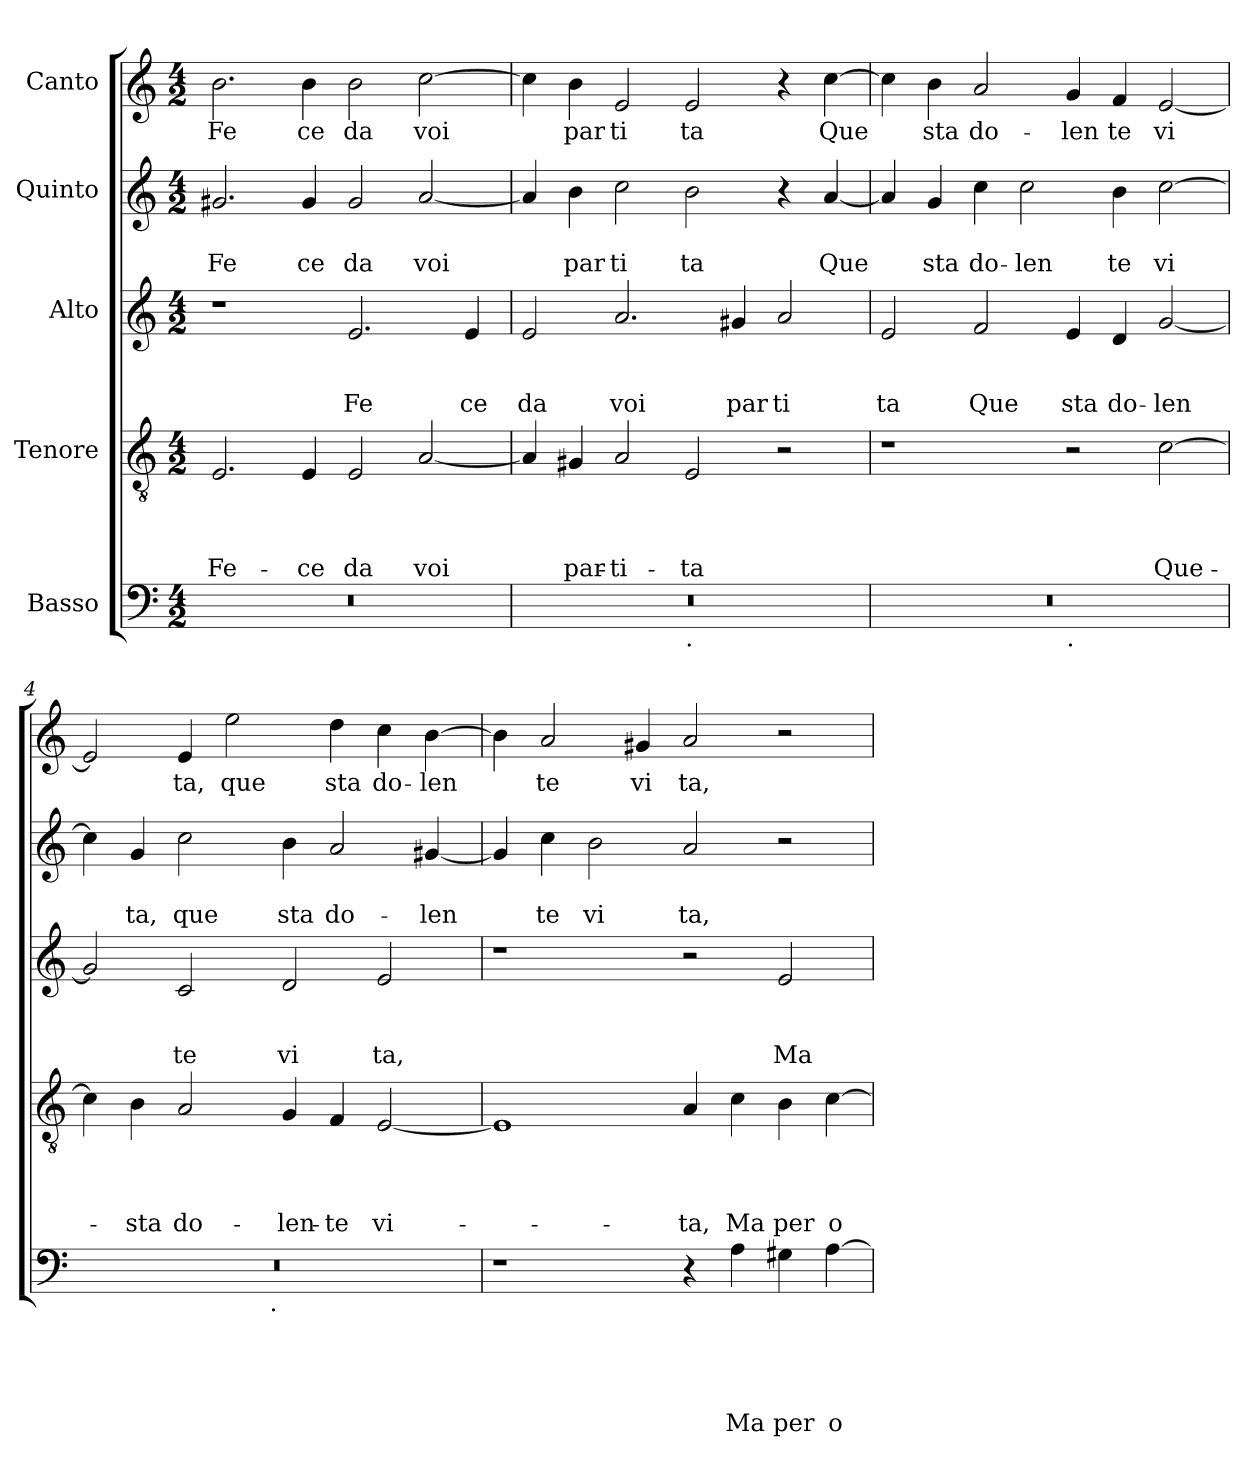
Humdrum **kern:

**kern	**text	**text	**text	**text	**text	**kern	**text	**text	**text	**text	**kern	**text	**text	**text	**kern	**text	**text	**kern	**text
*part5	*part5	*part5	*part5	*part5	*part5	*part4	*part4	*part4	*part4	*part4	*part3	*part3	*part3	*part3	*part2	*part2	*part2	*part1	*part1
*staff5	*staff5	*staff5	*staff5	*staff5	*staff5	*staff4	*staff4	*staff4	*staff4	*staff4	*staff3	*staff3	*staff3	*staff3	*staff2	*staff2	*staff2	*staff1	*staff1
*I"Basso	*	*	*	*	*	*I"Tenore	*	*	*	*	*I"Alto	*	*	*	*I"Quinto	*	*	*I"Canto	*
*clefF4	*	*	*	*	*	*clefGv2	*	*	*	*	*clefG2	*	*	*	*clefG2	*	*	*clefG2	*
*k[]	*	*	*	*	*	*k[]	*	*	*	*	*k[]	*	*	*	*k[]	*	*	*k[]	*
*C:	*	*	*	*	*	*C:	*	*	*	*	*C:	*	*	*	*C:	*	*	*C:	*
*M4/2	*	*	*	*	*	*M4/2	*	*	*	*	*M4/2	*	*	*	*M4/2	*	*	*M4/2	*
=1	=1	=1	=1	=1	=1	=1	=1	=1	=1	=1	=1	=1	=1	=1	=1	=1	=1	=1	=1
!	!	!	!	!	!	!	!	!	!	!LO:LY:b	!	!	!	!	!	!	!LO:LY:b	!	!LO:LY:b
0r	.	.	.	.	.	2.E/	.	.	.	Fe-	1r	.	.	.	2.g#X/	.	Fe	2.b\	Fe
!	!	!	!	!	!	!	!	!	!	!LO:LY:b	!	!	!	!	!	!	!LO:LY:b	!	!LO:LY:b
.	.	.	.	.	.	4E/	.	.	.	-ce	.	.	.	.	4g#/	.	ce	4b\	ce
!	!	!	!	!	!	!	!	!	!	!LO:LY:b	!	!	!	!LO:LY:b	!	!	!LO:LY:b	!	!LO:LY:b
.	.	.	.	.	.	2E/	.	.	.	da	2.e/	.	.	Fe	2g#/	.	da	2b\	da
!	!	!	!	!	!	!	!	!	!	!LO:LY:b	!	!	!	!	!	!	!LO:LY:b	!	!LO:LY:b
.	.	.	.	.	.	[<2A/	.	.	.	voi	.	.	.	.	[<2a/	.	voi	[>2cc\	voi
!	!	!	!	!	!	!	!	!	!	!	!	!	!	!LO:LY:b	!	!	!	!	!
.	.	.	.	.	.	.	.	.	.	.	4e/	.	.	ce	.	.	.	.	.
=2	=2	=2	=2	=2	=2	=2	=2	=2	=2	=2	=2	=2	=2	=2	=2	=2	=2	=2	=2
!	!	!	!	!	!	!	!	!	!	!	!	!	!	!LO:LY:b	!	!	!	!	!
*^	*	*	*	*	*	*	*	*	*	*	*	*	*	*	*	*	*	*	*
0r	1ryy	.	.	.	.	.	4A/]	.	.	.	.	2e/	.	.	da	4a/]	.	.	4cc\]	.
!	!	!	!	!	!	!	!	!	!	!	!LO:LY:b	!	!	!	!	!	!	!LO:LY:b	!	!LO:LY:b
.	.	.	.	.	.	.	4G#X/	.	.	.	par-	.	.	.	.	4b\	.	par	4b\	par
!	!	!	!	!	!	!	!	!	!	!	!LO:LY:b	!	!	!	!LO:LY:b	!	!	!LO:LY:b	!	!LO:LY:b
.	.	.	.	.	.	.	2A/	.	.	.	-ti-	2.a/	.	.	voi	2cc\	.	ti	2e/	ti
!	!LO:TX:b:t=.	!	!	!	!	!	!	!	!	!	!	!	!	!	!	!	!	!	!	!
!	!	!	!	!	!	!	!	!	!	!	!LO:LY:b	!	!	!	!	!	!	!LO:LY:b	!	!LO:LY:b
.	1ryy	.	.	.	.	.	2E/	.	.	.	-ta	.	.	.	.	2b\	.	ta	2e/	ta
!	!	!	!	!	!	!	!	!	!	!	!	!	!	!	!LO:LY:b	!	!	!	!	!
.	.	.	.	.	.	.	.	.	.	.	.	4g#X/	.	.	par	.	.	.	.	.
!	!	!	!	!	!	!	!	!	!	!	!	!	!	!	!LO:LY:b	!	!	!	!	!
.	.	.	.	.	.	.	2r	.	.	.	.	2a/	.	.	ti	4r	.	.	4r	.
!	!	!	!	!	!	!	!	!	!	!	!	!	!	!	!	!	!	!LO:LY:b	!	!LO:LY:b
.	.	.	.	.	.	.	.	.	.	.	.	.	.	.	.	[<4a/	.	Que	[>4cc\	Que
=3	=3	=3	=3	=3	=3	=3	=3	=3	=3	=3	=3	=3	=3	=3	=3	=3	=3	=3	=3	=3
!	!	!	!	!	!	!	!	!	!	!	!	!	!	!	!LO:LY:b	!	!	!	!	!
0r	1ryy	.	.	.	.	.	1r	.	.	.	.	2e/	.	.	ta	4a/]	.	.	4cc\]	.
!	!	!	!	!	!	!	!	!	!	!	!	!	!	!	!	!	!	!LO:LY:b	!	!LO:LY:b
.	.	.	.	.	.	.	.	.	.	.	.	.	.	.	.	4g/	.	sta	4b\	sta
!	!	!	!	!	!	!	!	!	!	!	!	!	!	!	!LO:LY:b	!	!	!LO:LY:b	!	!LO:LY:b
.	.	.	.	.	.	.	.	.	.	.	.	2f/	.	.	Que	4cc\	.	do-	2a/	do-
!	!	!	!	!	!	!	!	!	!	!	!	!	!	!	!	!	!	!LO:LY:b	!	!
.	.	.	.	.	.	.	.	.	.	.	.	.	.	.	.	2cc\	.	-len	.	.
!	!LO:TX:b:t=.	!	!	!	!	!	!	!	!	!	!	!	!	!	!	!	!	!	!	!
!	!	!	!	!	!	!	!	!	!	!	!	!	!	!	!LO:LY:b	!	!	!	!	!LO:LY:b
.	1ryy	.	.	.	.	.	2r	.	.	.	.	4e/	.	.	sta	.	.	.	4g/	-len
!	!	!	!	!	!	!	!	!	!	!	!	!	!	!	!LO:LY:b	!	!	!LO:LY:b	!	!LO:LY:b
.	.	.	.	.	.	.	.	.	.	.	.	4d/	.	.	do-	4b\	.	te	4f/	te
!	!	!	!	!	!	!	!	!	!	!	!LO:LY:b	!	!	!	!LO:LY:b	!	!	!LO:LY:b	!	!LO:LY:b
.	.	.	.	.	.	.	[>2c\	.	.	.	Que-	[<2g/	.	.	-len	[>2cc\	.	vi	[<2e/	vi
=4	=4	=4	=4	=4	=4	=4	=4	=4	=4	=4	=4	=4	=4	=4	=4	=4	=4	=4	=4	=4
0r	2ryy	.	.	.	.	.	4c\]	.	.	.	.	2g/]	.	.	.	4cc\]	.	.	2e/]	.
!	!	!	!	!	!	!	!	!	!	!	!LO:LY:b	!	!	!	!	!	!	!LO:LY:b	!	!
.	.	.	.	.	.	.	4B\	.	.	.	-sta	.	.	.	.	4g/	.	ta,	.	.
!	!	!	!	!	!	!	!	!	!	!	!LO:LY:b	!	!	!	!LO:LY:b	!	!	!LO:LY:b	!	!LO:LY:b
.	4...ryy	.	.	.	.	.	2A/	.	.	.	do-	2c/	.	.	te	2cc\	.	que	4e/	ta,
!	!	!	!	!	!	!	!	!	!	!	!	!	!	!	!	!	!	!	!	!LO:LY:b
.	.	.	.	.	.	.	.	.	.	.	.	.	.	.	.	.	.	.	2ee\	que
!	!LO:TX:b:t=.	!	!	!	!	!	!	!	!	!	!	!	!	!	!	!	!	!	!	!
.	1ryy	.	.	.	.	.	.	.	.	.	.	.	.	.	.	.	.	.	.	.
!	!	!	!	!	!	!	!	!	!	!	!LO:LY:b	!	!	!	!LO:LY:b	!	!	!LO:LY:b	!	!
.	.	.	.	.	.	.	4G/	.	.	.	-len-	2d/	.	.	vi	4b\	.	sta	.	.
!	!	!	!	!	!	!	!	!	!	!	!LO:LY:b	!	!	!	!	!	!	!LO:LY:b	!	!LO:LY:b
.	.	.	.	.	.	.	4F/	.	.	.	-te	.	.	.	.	2a/	.	do-	4dd\	sta
!	!	!	!	!	!	!	!	!	!	!	!LO:LY:b	!	!	!	!LO:LY:b	!	!	!	!	!LO:LY:b
.	.	.	.	.	.	.	[<2E/	.	.	.	vi-	2e/	.	.	ta,	.	.	.	4cc\	do-
!	!	!	!	!	!	!	!	!	!	!	!	!	!	!	!	!	!	!LO:LY:b	!	!LO:LY:b
.	.	.	.	.	.	.	.	.	.	.	.	.	.	.	.	[<4g#X/	.	-len	[<4b\	-len
.	32ryy	.	.	.	.	.	.	.	.	.	.	.	.	.	.	.	.	.	.	.
*v	*v	*	*	*	*	*	*	*	*	*	*	*	*	*	*	*	*	*	*	*
!!LO:LB:g=z
=5	=5	=5	=5	=5	=5	=5	=5	=5	=5	=5	=5	=5	=5	=5	=5	=5	=5	=5	=5
1r	.	.	.	.	.	1E]	.	.	.	.	1r	.	.	.	4g#/]	.	.	4b\]	.
!	!	!	!	!	!	!	!	!	!	!	!	!	!	!	!	!	!LO:LY:b	!	!LO:LY:b
.	.	.	.	.	.	.	.	.	.	.	.	.	.	.	4cc\	.	te	2a/	te
!	!	!	!	!	!	!	!	!	!	!	!	!	!	!	!	!	!LO:LY:b	!	!
.	.	.	.	.	.	.	.	.	.	.	.	.	.	.	2b\	.	vi	.	.
!	!	!	!	!	!	!	!	!	!	!	!	!	!	!	!	!	!	!	!LO:LY:b
.	.	.	.	.	.	.	.	.	.	.	.	.	.	.	.	.	.	4g#X/	vi
!	!	!	!	!	!	!	!	!	!	!LO:LY:b	!	!	!	!	!	!	!LO:LY:b	!	!LO:LY:b
4r	.	.	.	.	.	4A/	.	.	.	-ta,	2r	.	.	.	2a/	.	ta,	2a/	ta,
!	!	!	!	!	!LO:LY:b	!	!	!	!	!LO:LY:b	!	!	!	!	!	!	!	!	!
4A\	.	.	.	.	Ma	4c\	.	.	.	Ma	.	.	.	.	.	.	.	.	.
!	!	!	!	!	!LO:LY:b	!	!	!	!	!LO:LY:b	!	!	!	!LO:LY:b	!	!	!	!	!
4G#X\	.	.	.	.	per	4B\	.	.	.	per	2e/	.	.	Ma	2r	.	.	2r	.
!	!	!	!	!	!LO:LY:b	!	!	!	!	!LO:LY:b	!	!	!	!	!	!	!	!	!
[>4A\	.	.	.	.	o-	[>4c\	.	.	.	o-	.	.	.	.	.	.	.	.	.
=	=	=	=	=	=	=	=	=	=	=	=	=	=	=	=	=	=	=	=
*-	*-	*-	*-	*-	*-	*-	*-	*-	*-	*-	*-	*-	*-	*-	*-	*-	*-	*-	*-
